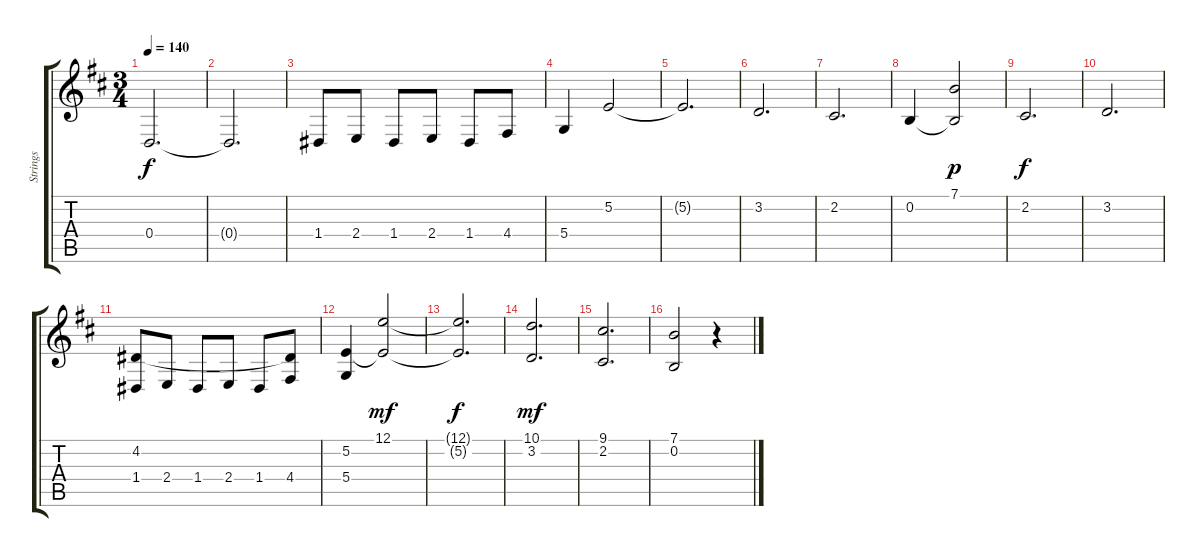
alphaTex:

\track ("Strings" "Strings") {instrument tremolostrings}
\staff {score tabs}
\tuning (E4 B3 G3 D3 A2 E2) {hide}
\ts (3 4)
\tempo 140
\clef g2
\ks bminor
0.4{t}.2{d dy f} |
0.4{t}.2{d} |
1.4.8 2.4.8 1.4.8 2.4.8 1.4.8 4.4.8 |
5.4.4 5.2.2 |
5.2{t}.2{d} |
3.2.2{d} |
2.2.2{d} |
0.2.4 (7.1 0.2{t}).2{dy p} |
2.2.2{d dy f} |
3.2.2{d} |
(4.2 1.4).8 2.4.8 1.4.8 2.4.8 1.4.8 (4.2{t} 4.4).8 |
(5.2 5.4).4 (12.1 5.2{t}).2{dy mf} |
(12.1{t} 5.2{t}).2{d dy f} |
(10.1 3.2).2{d dy mf} |
(9.1 2.2).2{d} |
(7.1 0.2).2 r.4
